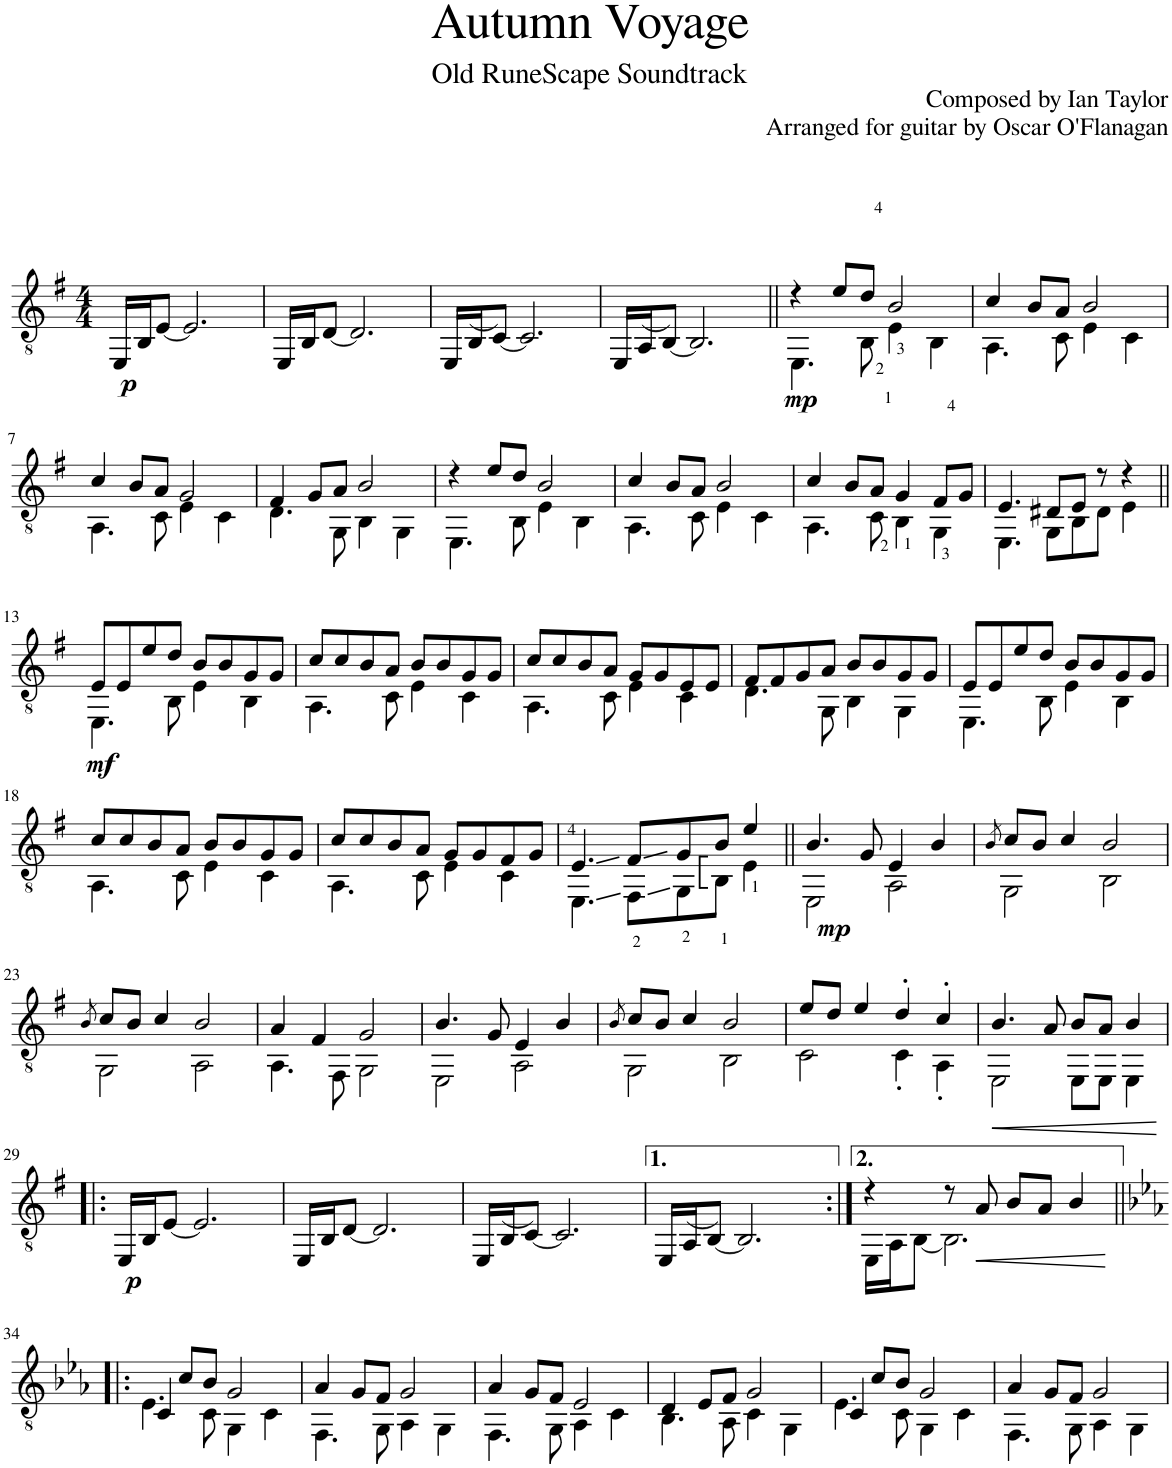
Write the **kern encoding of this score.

**kern	**dynam
*part1	*part1
*staff1	*staff1
*I"Classical Guitar	*
*I'Guit.	*
*clefGv2	*
*k[f#]	*
*M4/4	*
=1	=1
!	!LO:DY:b
16EE/LL	p
16BB/J	.
[8E/J	.
2.E/]	.
=2	=2
16EE/LL	.
16BB/J	.
[8D/J	.
2.D/]	.
=3	=3
16EE/LL	.
16BB/J	.
([8C/J	.
2.C/])	.
=4	=4
16EE/LL	.
16AA/J	.
([8BB/J	.
2.BB/])	.
=5||	=5||
*^	*
!	!	!LO:DY:b
4r	4.EE\	mp
8e/L	.	.
8d/J	8BB\	.
2B/	4E\	.
.	4BB\	.
=6	=6	=6
4c/	4.AA\	.
8B/L	.	.
8A/J	8C\	.
2B/	4E\	.
.	4C\	.
!!LO:LB:g=z	!!
=7	=7	=7
4c/	4.AA\	.
8B/L	.	.
8A/J	8C\	.
2G/	4E\	.
.	4C\	.
=8	=8	=8
4F#/	4.D\	.
8G/L	.	.
8A/J	8GG\	.
2B/	4BB\	.
.	4GG\	.
=9	=9	=9
4r	4.EE\	.
8e/L	.	.
8d/J	8BB\	.
2B/	4E\	.
.	4BB\	.
=10	=10	=10
4c/	4.AA\	.
8B/L	.	.
8A/J	8C\	.
2B/	4E\	.
.	4C\	.
=11	=11	=11
4c/	4.AA\	.
8B/L	.	.
8A/J	8C\	.
4G/	4BB\	.
8F#/L	4GG\	.
8G/J	.	.
=12	=12	=12
4.E/	4.EE\	.
8D#X/L	8GG\L	.
8E/J	8BB\	.
8r	8D#\J	.
4r	4E\	.
!!LO:LB:g=z	!!
=13||	=13||	=13||
!	!	!LO:DY:b
8E/L	4.EE\	mf
8E/	.	.
8e/	.	.
8d/J	8BB\	.
8B/L	4E\	.
8B/	.	.
8G/	4BB\	.
8G/J	.	.
=14	=14	=14
8c/L	4.AA\	.
8c/	.	.
8B/	.	.
8A/J	8C\	.
8B/L	4E\	.
8B/	.	.
8G/	4C\	.
8G/J	.	.
=15	=15	=15
8c/L	4.AA\	.
8c/	.	.
8B/	.	.
8A/J	8C\	.
8G/L	4E\	.
8G/	.	.
8E/	4C\	.
8E/J	.	.
=16	=16	=16
8F#/L	4.D\	.
8F#/	.	.
8G/	.	.
8A/J	8GG\	.
8B/L	4BB\	.
8B/	.	.
8G/	4GG\	.
8G/J	.	.
=17	=17	=17
8E/L	4.EE\	.
8E/	.	.
8e/	.	.
8d/J	8BB\	.
8B/L	4E\	.
8B/	.	.
8G/	4BB\	.
8G/J	.	.
!!LO:LB:g=z	!!
=18	=18	=18
8c/L	4.AA\	.
8c/	.	.
8B/	.	.
8A/J	8C\	.
8B/L	4E\	.
8B/	.	.
8G/	4C\	.
8G/J	.	.
=19	=19	=19
8c/L	4.AA\	.
8c/	.	.
8B/	.	.
8A/J	8C\	.
8G/L	4E\	.
8G/	.	.
8F#/	4C\	.
8G/J	.	.
=20	=20	=20
4.E/	4.EE\	.
8F#/L	8FF#<\L	.
8G/	8GG<\	.
8B/J	8BB:<\J	.
4e/	4E\	.
=21||	=21||	=21||
!	!	!LO:DY:b
4.B/	2EE\	mp
8G/	.	.
4E/	2AA\	.
4B/	.	.
=22	=22	=22
8qB/	.	.
8c/L	2GG\	.
8B/J	.	.
4c/	.	.
2B/	2BB\	.
!!LO:LB:g=z	!!
=23	=23	=23
8qB/	.	.
8c/L	2GG\	.
8B/J	.	.
4c/	.	.
2B/	2AA\	.
=24	=24	=24
4A/	4.AA\	.
4F#/	.	.
.	8FF#\	.
2G/	2GG\	.
=25	=25	=25
4.B/	2EE\	.
8G/	.	.
4E/	2AA\	.
4B/	.	.
=26	=26	=26
8qB/	.	.
8c/L	2GG\	.
8B/J	.	.
4c/	.	.
2B/	2BB\	.
=27	=27	=27
8e/L	2C\	.
8d/J	.	.
4e/	.	.
4d'/	4C'\	.
4c'/	4AA'\	.
=28	=28	=28
!	!	!LO:HP:b
4.B/	2EE\	<
8A/	.	.
8B/L	8EE\L	.
8A/J	8EE\J	.
4B/	4EE\	.
*v	*v	*
.	[
!!LO:LB:g=z
=29!|:	=29!|:
!	!LO:DY:b
16EE/LL	p
16BB/J	.
[8E/J	.
2.E/]	.
=30	=30
16EE/LL	.
16BB/J	.
[8D/J	.
2.D/]	.
=31	=31
16EE/LL	.
16BB/J	.
([8C/J	.
2.C/])	.
=32	=32
16EE/LL	.
16AA/J	.
([8BB/J	.
2.BB/])	.
=33:|!	=33:|!
*^	*
4r	16EE\LL	.
.	16AA\J	.
.	[8BB\J	.
8r	2.BB\]	.
!	!	!LO:HP:b
8A/	.	<
8B/L	.	.
8A/J	.	.
4B/	.	.
*v	*v	*
.	[
!!LO:LB:g=z
=34!|:	=34!|:
*k[b-e-a-]	*
*^	*
4C/	4.E-\	.
8c/L	.	.
8B-/J	8C\	.
2G/	4GG\	.
.	4C\	.
=35	=35	=35
4A-/	4.FF\	.
8G/L	.	.
8F/J	8GG\	.
2G/	4AA-\	.
.	4GG\	.
=36	=36	=36
4A-/	4.FF\	.
8G/L	.	.
8F/J	8GG\	.
2E-/	4AA-\	.
.	4C\	.
=37	=37	=37
4D/	4.BB-\	.
8E-/L	.	.
8F/J	8AA-\	.
2G/	4C\	.
.	4GG\	.
=38	=38	=38
4C/	4.E-\	.
8c/L	.	.
8B-/J	8C\	.
2G/	4GG\	.
.	4C\	.
=39	=39	=39
4A-/	4.FF\	.
8G/L	.	.
8F/J	8GG\	.
2G/	4AA-\	.
.	4GG\	.
*v	*v	*
=	=
*-	*-
